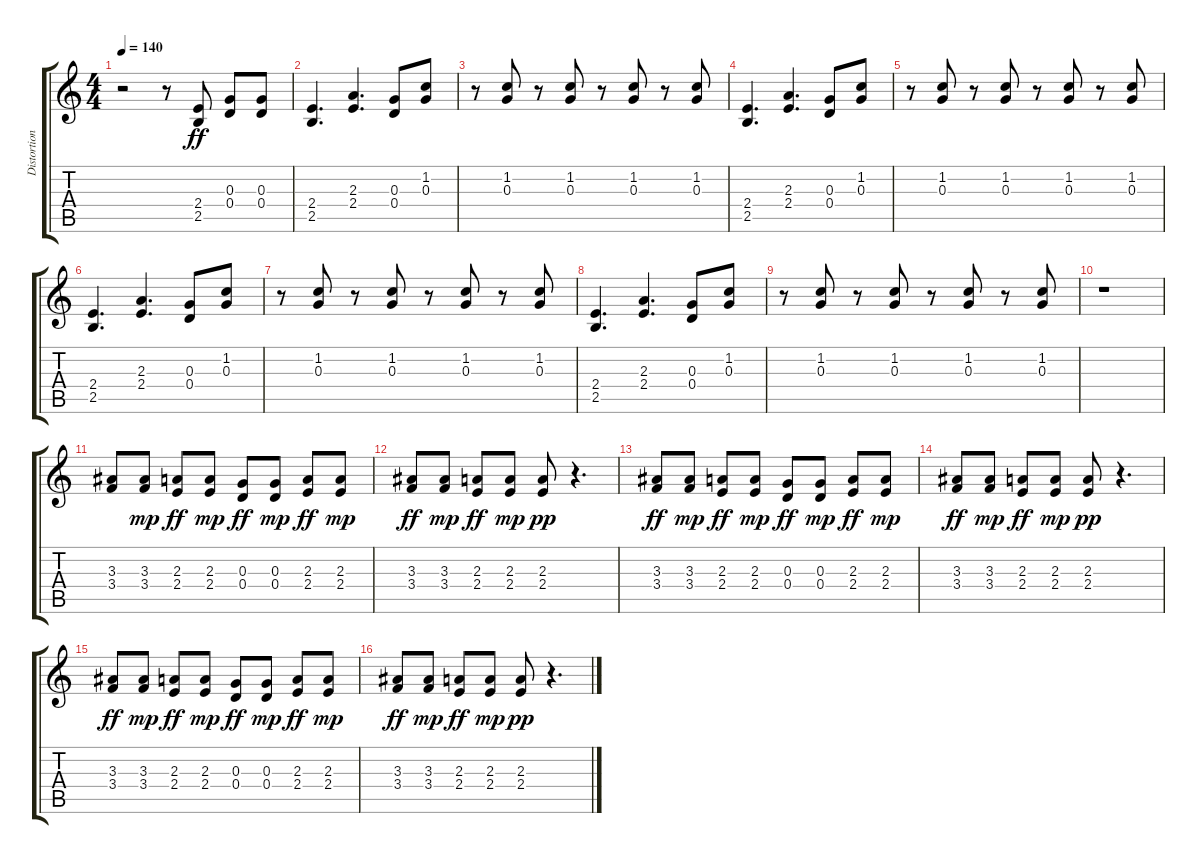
\track ("Distortion Guitar" "Distortion") {instrument distortionguitar}
\staff {score tabs}
\tuning (E4 B3 G3 D3 A2 E2) {hide}
\ts (4 4)
\tempo 140
\clef g2
\ks c
r.2{dy ff} r.8 (2.4 2.5).8 (0.3 0.4).8 (0.3 0.4).8 |
(2.4 2.5).4{d} (2.3 2.4).4{d} (0.3 0.4).8 (1.2 0.3).8 |
r.8 (1.2 0.3).8 r.8 (1.2 0.3).8 r.8 (1.2 0.3).8 r.8 (1.2 0.3).8 |
(2.4 2.5).4{d} (2.3 2.4).4{d} (0.3 0.4).8 (1.2 0.3).8 |
r.8 (1.2 0.3).8 r.8 (1.2 0.3).8 r.8 (1.2 0.3).8 r.8 (1.2 0.3).8 |
(2.4 2.5).4{d} (2.3 2.4).4{d} (0.3 0.4).8 (1.2 0.3).8 |
r.8 (1.2 0.3).8 r.8 (1.2 0.3).8 r.8 (1.2 0.3).8 r.8 (1.2 0.3).8 |
(2.4 2.5).4{d} (2.3 2.4).4{d} (0.3 0.4).8 (1.2 0.3).8 |
r.8 (1.2 0.3).8 r.8 (1.2 0.3).8 r.8 (1.2 0.3).8 r.8 (1.2 0.3).8 |
r.1 |
(3.3 3.4).8 (3.3 3.4).8{dy mp} (2.3 2.4).8{dy ff} (2.3 2.4).8{dy mp} (0.3 0.4).8{dy ff} (0.3 0.4).8{dy mp} (2.3 2.4).8{dy ff} (2.3 2.4).8{dy mp} |
(3.3 3.4).8{dy ff} (3.3 3.4).8{dy mp} (2.3 2.4).8{dy ff} (2.3 2.4).8{dy mp} (2.3 2.4).8{dy pp} r.4{d} |
(3.3 3.4).8{dy ff} (3.3 3.4).8{dy mp} (2.3 2.4).8{dy ff} (2.3 2.4).8{dy mp} (0.3 0.4).8{dy ff} (0.3 0.4).8{dy mp} (2.3 2.4).8{dy ff} (2.3 2.4).8{dy mp} |
(3.3 3.4).8{dy ff} (3.3 3.4).8{dy mp} (2.3 2.4).8{dy ff} (2.3 2.4).8{dy mp} (2.3 2.4).8{dy pp} r.4{d} |
(3.3 3.4).8{dy ff} (3.3 3.4).8{dy mp} (2.3 2.4).8{dy ff} (2.3 2.4).8{dy mp} (0.3 0.4).8{dy ff} (0.3 0.4).8{dy mp} (2.3 2.4).8{dy ff} (2.3 2.4).8{dy mp} |
(3.3 3.4).8{dy ff} (3.3 3.4).8{dy mp} (2.3 2.4).8{dy ff} (2.3 2.4).8{dy mp} (2.3 2.4).8{dy pp} r.4{d}
